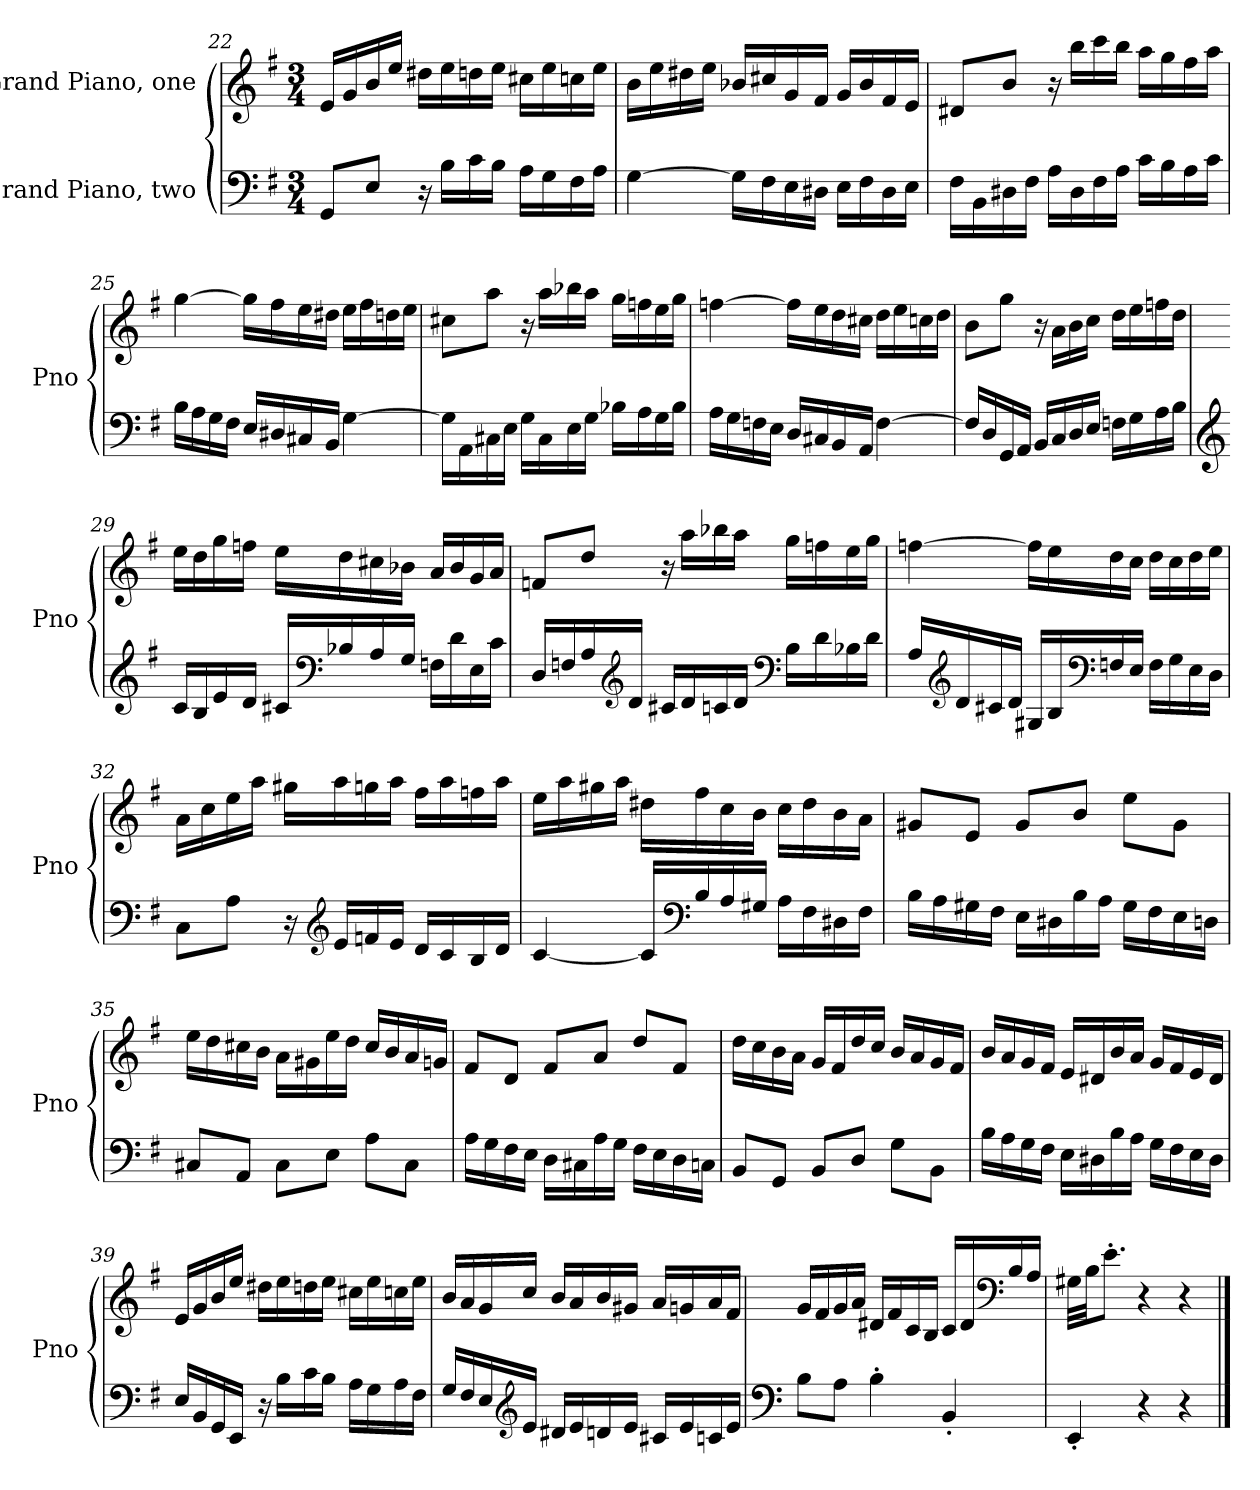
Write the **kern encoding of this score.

**kern	**kern
*part2	*part1
*staff2	*staff1
*I"Grand Piano, two	*I"Grand Piano, one
*I'Pno	*I'Pno
*clefF4	*clefG2
*k[f#]	*k[f#]
*M3/4	*M3/4
=22	=22
8GG/L	16e/LL
.	16g/
8E/J	16b/
.	16ee/JJ
16r	16dd#X\LL
16B\LL	16ee\
16c\	16ddn\
16B\JJ	16ee\JJ
16A\LL	16cc#X\LL
16G\	16ee\
16F#\	16ccn\
16A\JJ	16ee\JJ
!!LO:LB:g=z
=23	=23
[4G\	16b\LL
.	16ee\
.	16dd#X\
.	16ee\JJ
16G\LL]	16b-X/LL
16F#\	16cc#X/
16E\	16g/
16D#X\JJ	16f#/JJ
16E\LL	16g/LL
16F#\	16b-/
16D#\	16f#/
16E\JJ	16e/JJ
=24	=24
16F#\LL	8d#X/L
16BB\	.
16D#X\	8b/J
16F#\JJ	.
16A\LL	16r
16D#\	16bb\LL
16F#\	16ccc\
16A\JJ	16bb\JJ
16c\LL	16aa\LL
16B\	16gg\
16A\	16ff#\
16c\JJ	16aa\JJ
=25	=25
16B\LL	[4gg\
16A\	.
16G\	.
16F#\JJ	.
16E/LL	16gg\LL]
16D#X/	16ff#\
16C#X/	16ee\
16BB/JJ	16dd#X\JJ
[4G\	16ee\LL
.	16ff#\
.	16ddn\
.	16ee\JJ
!!LO:LB:g=z
=26	=26
16G\LL]	8cc#X\L
16AA\	.
16C#X\	8aa\J
16E\JJ	.
16G\LL	16r
16C#\	16aa\LL
16E\	16bb-X\
16G\JJ	16aa\JJ
16B-X\LL	16gg\LL
16A\	16ffn\
16G\	16ee\
16B-\JJ	16gg\JJ
=27	=27
16A\LL	[4ffn\
16G\	.
16Fn\	.
16E\JJ	.
16D/LL	16ff\LL]
16C#X/	16ee\
16BB/	16dd\
16AA/JJ	16cc#X\JJ
[4F\	16dd\LL
.	16ee\
.	16ccn\
.	16dd\JJ
=28	=28
16F/LL]	8b\L
16D/	.
16GG/	8gg\J
16AA/JJ	.
16BB/LL	16r
16C/	16a\LL
16D/	16b\
16E/JJ	16cc\JJ
16Fn\LL	16dd\LL
16G\	16ee\
16A\	16ffn\
16B\JJ	16dd\JJ
!!LO:LB:g=z
=29	=29
*clefG2	*
16c/LL	16ee\LL
16B/	16dd\
16e/	16gg\
16d/JJ	16ffn\JJ
16c#X/LL	16ee\LL
*clefF4	*
16B-X/	16dd\
16A/	16cc#X\
16G/JJ	16b-X\JJ
16Fn\LL	16a/LL
16d\	16b-/
16E\	16g/
16c#\JJ	16a/JJ
=30	=30
16D/LL	8fn/L
16Fn/	.
16A/	8dd/J
*clefG2	*
16d/JJ	.
16c#X/LL	16r
16d/	16aa\LL
16cn/	16bb-X\
16d/JJ	16aa\JJ
*clefF4	*
16B\LL	16gg\LL
16d\	16ffn\
16B-X\	16ee\
16d\JJ	16gg\JJ
!!LO:LB:g=z
=31	=31
16A/LL	[4ffn\
*clefG2	*
16d/	.
16c#X/	.
16d/JJ	.
16G#X/LL	16ff\LL]
16B/	16ee\
*clefF4	*
16Fn/	16dd\
16E/JJ	16cc\JJ
16F\LL	16dd\LL
16G#\	16cc\
16E\	16dd\
16D\JJ	16ee\JJ
=32	=32
8C\L	16a\LL
.	16cc\
8A\J	16ee\
.	16aa\JJ
16r	16gg#X\LL
*clefG2	*
16e/LL	16aa\
16fn/	16ggn\
16e/JJ	16aa\JJ
16d/LL	16ff#\LL
16c/	16aa\
16B/	16ffn\
16d/JJ	16aa\JJ
!!LO:PB:g=z
=33	=33
[4c/	16ee\LL
.	16aa\
.	16gg#X\
.	16aa\JJ
16c/LL]	16dd#X\LL
*clefF4	*
16B/	16ff#\
16A/	16cc\
16G#X/JJ	16b\JJ
16A\LL	16cc\LL
16F#\	16dd#\
16D#X\	16b\
16F#\JJ	16a\JJ
=34	=34
16B\LL	8g#X/L
16A\	.
16G#X\	8e/J
16F#\JJ	.
16E\LL	8g#/L
16D#X\	.
16B\	8b/J
16A\JJ	.
16G#\LL	8ee\L
16F#\	.
16E\	8g#\J
16Dn\JJ	.
=35	=35
8C#X/L	16ee\LL
.	16dd\
8AA/J	16cc#X\
.	16b\JJ
8C#\L	16a\LL
.	16g#X\
8E\J	16ee\
.	16dd\JJ
8A\L	16cc#/LL
.	16b/
8C#\J	16a/
.	16gn/JJ
!!LO:LB:g=z
=36	=36
16A\LL	8f#/L
16G\	.
16F#\	8d/J
16E\JJ	.
16D\LL	8f#/L
16C#X\	.
16A\	8a/J
16G\JJ	.
16F#\LL	8dd/L
16E\	.
16D\	8f#/J
16Cn\JJ	.
=37	=37
8BB/L	16dd\LL
.	16cc\
8GG/J	16b\
.	16a\JJ
8BB/L	16g/LL
.	16f#/
8D/J	16dd/
.	16cc/JJ
8G\L	16b/LL
.	16a/
8BB\J	16g/
.	16f#/JJ
=38	=38
16B\LL	16b/LL
16A\	16a/
16G\	16g/
16F#\JJ	16f#/JJ
16E\LL	16e/LL
16D#X\	16d#X/
16B\	16b/
16A\JJ	16a/JJ
16G\LL	16g/LL
16F#\	16f#/
16E\	16e/
16D#\JJ	16d#/JJ
!!LO:LB:g=z
=39	=39
16E/LL	16e/LL
16BB/	16g/
16GG/	16b/
16EE/JJ	16ee/JJ
16r	16dd#X\LL
16B\LL	16ee\
16c\	16ddn\
16B\JJ	16ee\JJ
16A\LL	16cc#X\LL
16G\	16ee\
16A\	16ccn\
16F#\JJ	16ee\JJ
=40	=40
16G/LL	16b/LL
16F#/	16a/
16E/	16g/
*clefG2	*
16e/JJ	16cc/JJ
16d#X/LL	16b/LL
16e/	16a/
16dn/	16b/
16e/JJ	16g#X/JJ
16c#X/LL	16a/LL
16e/	16gn/
16cn/	16a/
16e/JJ	16f#/JJ
=41	=41
*clefF4	*
8B\L	16g/LL
.	16f#/
8A\J	16g/
.	16a/JJ
4B'\	16d#X/LL
.	16f#/
.	16c/
.	16B/JJ
4BB'/	16c/LL
.	16d#/
*	*clefF4
.	16B/
.	16A/JJ
!!LO:LB:g=z
=42	=42
4EE'/	32G#X\LLL
.	32B\JJ
.	8.e'\J
4r	4r
4r	4r
==	==
*-	*-
